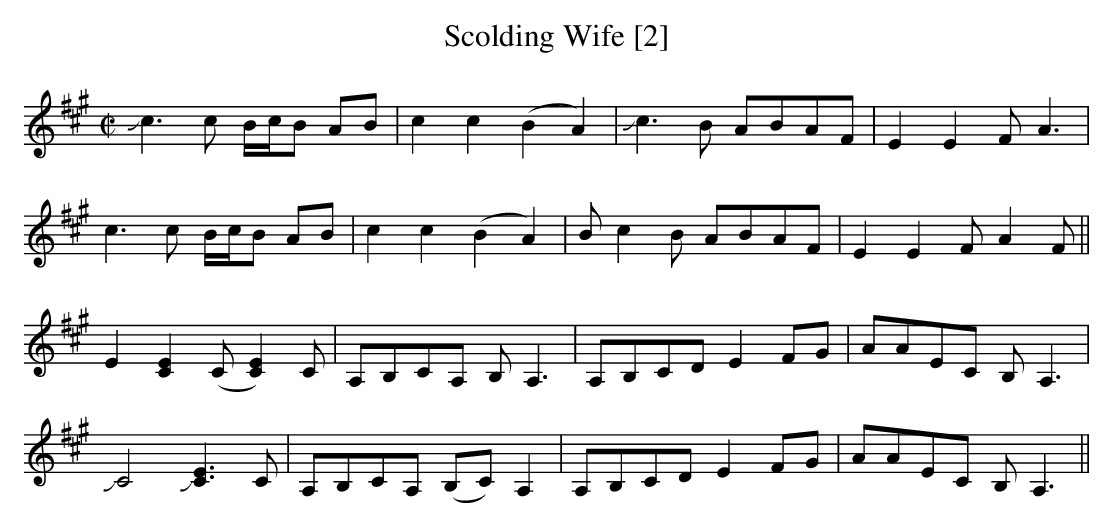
X:1
T:Scolding Wife [2]
M:C|
L:1/8
K:A
+slide+c3c B/c/B AB|c2c2(B2A2)|+slide+c3B ABAF|E2 E2 FA3|
c3c B/c/B AB|c2c2(B2A2)|Bc2B ABAF|E2E2 FA2F||
E2[C2E2] (C[C2E2])C|A,B,CA, B,A,3|A,B,CD E2FG|AAEC B,A,3|
+slide+C4+slide+[C3E3]C|A,B,CA, (B,C)A,2|A,B,CD E2FG|AAEC B,A,3||
